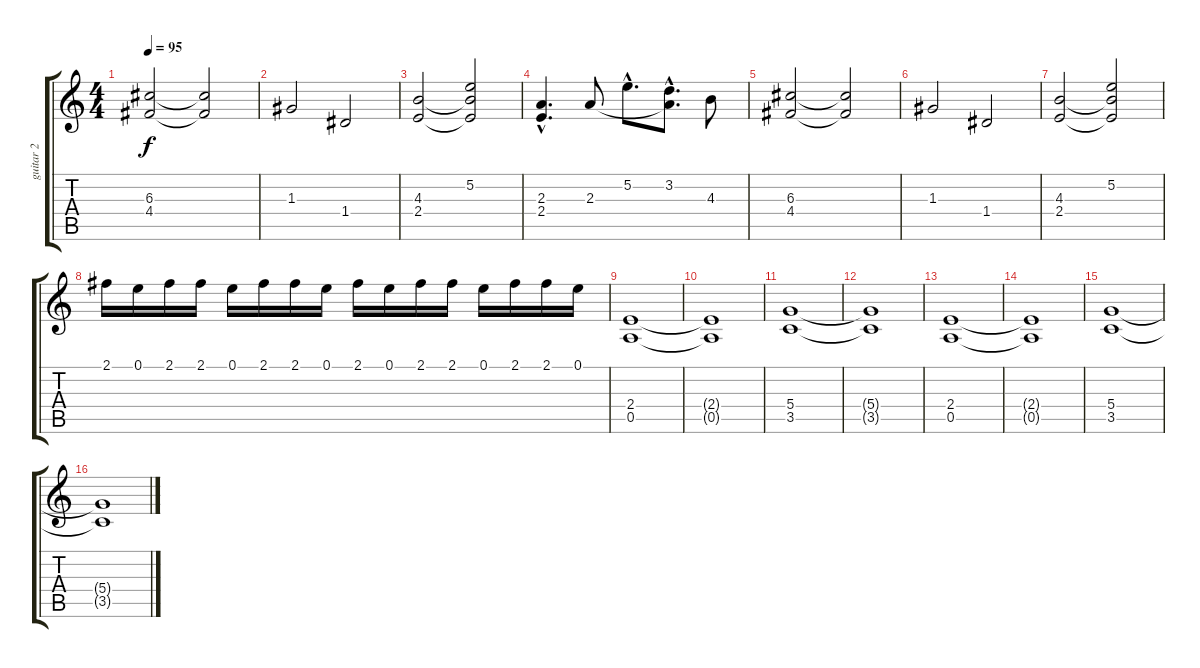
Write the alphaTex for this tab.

\track ("guitar 2" "guitar 2") {instrument distortionguitar}
\staff {score tabs}
\tuning (E4 B3 G3 D3 A2 E2) {hide}
\ts (4 4)
\tempo 95
\clef g2
\ks c
(6.3 4.4).2{dy f} (6.3{t} 4.4{t}).2 |
1.3.2 1.4.2 |
(4.3 2.4).2 (5.2 4.3{t} 2.4{t}).2 |
(2.3{hac} 2.4{hac}).4{d} 2.3.8 5.2{hac}.8{d} (3.2{hac} 2.3{hac t}).8{d} 4.3.8 |
(6.3 4.4).2 (6.3{t} 4.4{t}).2 |
1.3.2 1.4.2 |
(4.3 2.4).2 (5.2 4.3{t} 2.4{t}).2 |
2.1.16{instrument overdrivenguitar} 0.1.16 2.1.16 2.1.16 0.1.16 2.1.16 2.1.16 0.1.16 2.1.16 0.1.16 2.1.16 2.1.16 0.1.16 2.1.16 2.1.16 0.1.16 |
(2.4 0.5).1 |
(2.4{t} 0.5{t}).1 |
(5.4 3.5).1 |
(5.4{t} 3.5{t}).1 |
(2.4 0.5).1 |
(2.4{t} 0.5{t}).1 |
(5.4 3.5).1 |
(5.4{t} 3.5{t}).1
